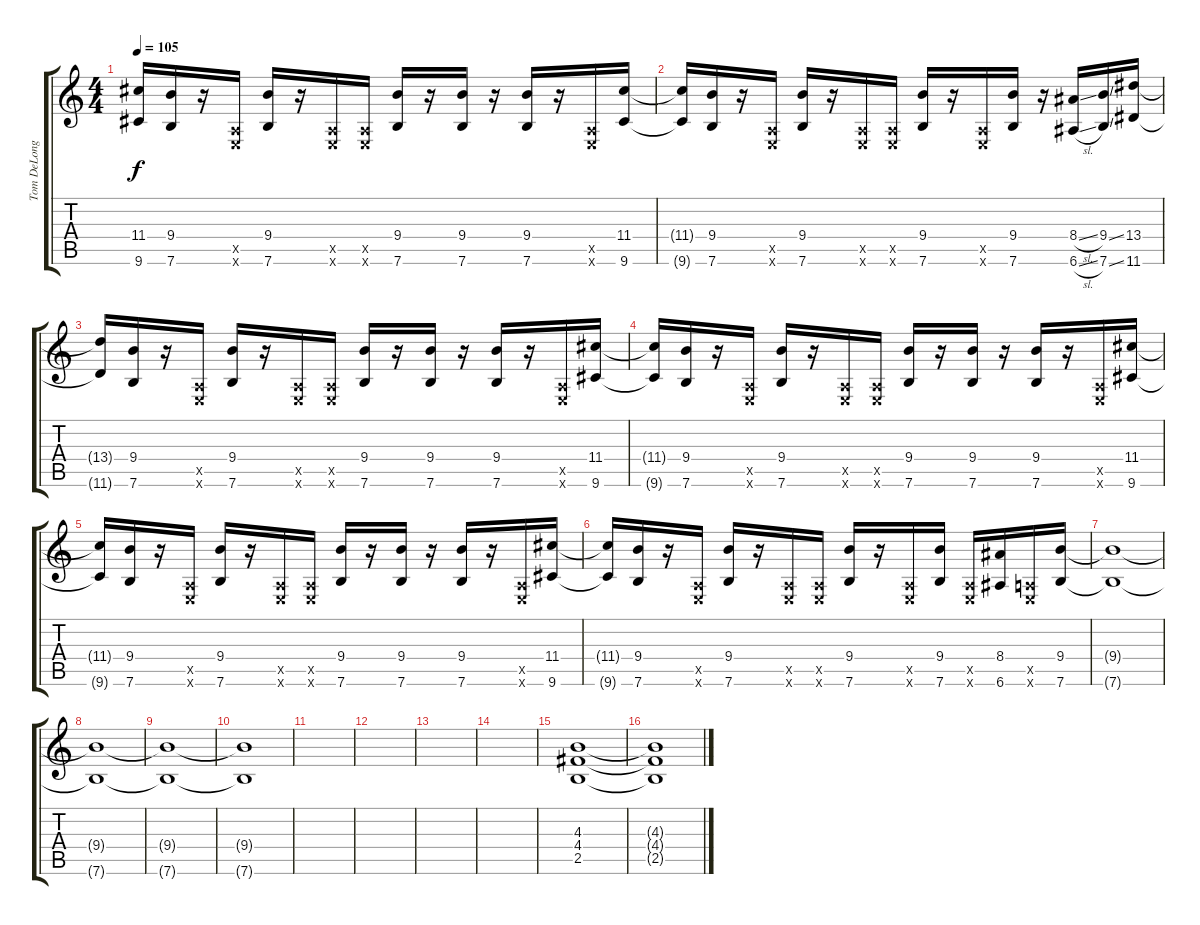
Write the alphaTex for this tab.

\track ("Tom DeLonge (1st Guitar)" "Tom DeLong") {instrument overdrivenguitar}
\staff {score tabs}
\tuning (E4 B3 G3 D3 A2 E2) {hide}
\ts (4 4)
\tempo 105
\clef g2
\ks c
(11.4{t} 9.6{t}).16{dy f} (9.4 7.6).16 r.16 (0.5{x} 0.6{x}).16 (9.4 7.6).16 r.16 (0.5{x} 0.6{x}).16 (0.5{x} 0.6{x}).16 (9.4 7.6).16 r.16 (9.4 7.6).16 r.16 (9.4 7.6).16 r.16 (0.5{x} 0.6{x}).16 (11.4 9.6).16 |
(11.4{t} 9.6{t}).16 (9.4 7.6).16 r.16 (0.5{x} 0.6{x}).16 (9.4 7.6).16 r.16 (0.5{x} 0.6{x}).16 (0.5{x} 0.6{x}).16 (9.4 7.6).16 r.16 (0.5{x} 0.6{x}).16 (9.4 7.6).16 r.16 (8.4{sl} 6.6{sl}).16 (9.4{ss} 7.6{ss}).16 (13.4 11.6).16 |
(13.4{t} 11.6{t}).16 (9.4 7.6).16 r.16 (0.5{x} 0.6{x}).16 (9.4 7.6).16 r.16 (0.5{x} 0.6{x}).16 (0.5{x} 0.6{x}).16 (9.4 7.6).16 r.16 (9.4 7.6).16 r.16 (9.4 7.6).16 r.16 (0.5{x} 0.6{x}).16 (11.4 9.6).16 |
(11.4{t} 9.6{t}).16 (9.4 7.6).16 r.16 (0.5{x} 0.6{x}).16 (9.4 7.6).16 r.16 (0.5{x} 0.6{x}).16 (0.5{x} 0.6{x}).16 (9.4 7.6).16 r.16 (9.4 7.6).16 r.16 (9.4 7.6).16 r.16 (0.5{x} 0.6{x}).16 (11.4 9.6).16 |
(11.4{t} 9.6{t}).16 (9.4 7.6).16 r.16 (0.5{x} 0.6{x}).16 (9.4 7.6).16 r.16 (0.5{x} 0.6{x}).16 (0.5{x} 0.6{x}).16 (9.4 7.6).16 r.16 (9.4 7.6).16 r.16 (9.4 7.6).16 r.16 (0.5{x} 0.6{x}).16 (11.4 9.6).16 |
(11.4{t} 9.6{t}).16 (9.4 7.6).16 r.16 (0.5{x} 0.6{x}).16 (9.4 7.6).16 r.16 (0.5{x} 0.6{x}).16 (0.5{x} 0.6{x}).16 (9.4 7.6).16 r.16 (0.5{x} 0.6{x}).16 (9.4 7.6).16 (0.5{x} 0.6{x}).16 (8.4 6.6).16 (0.5{x} 0.6{x}).16 (9.4 7.6).16 |
(9.4{t} 7.6{t}).1 |
(9.4{t} 7.6{t}).1 |
(9.4{t} 7.6{t}).1 |
(9.4{t} 7.6{t}).1 |
|
|
|
|
(4.3 4.4 2.5).1 |
(4.3{t} 4.4{t} 2.5{t}).1
